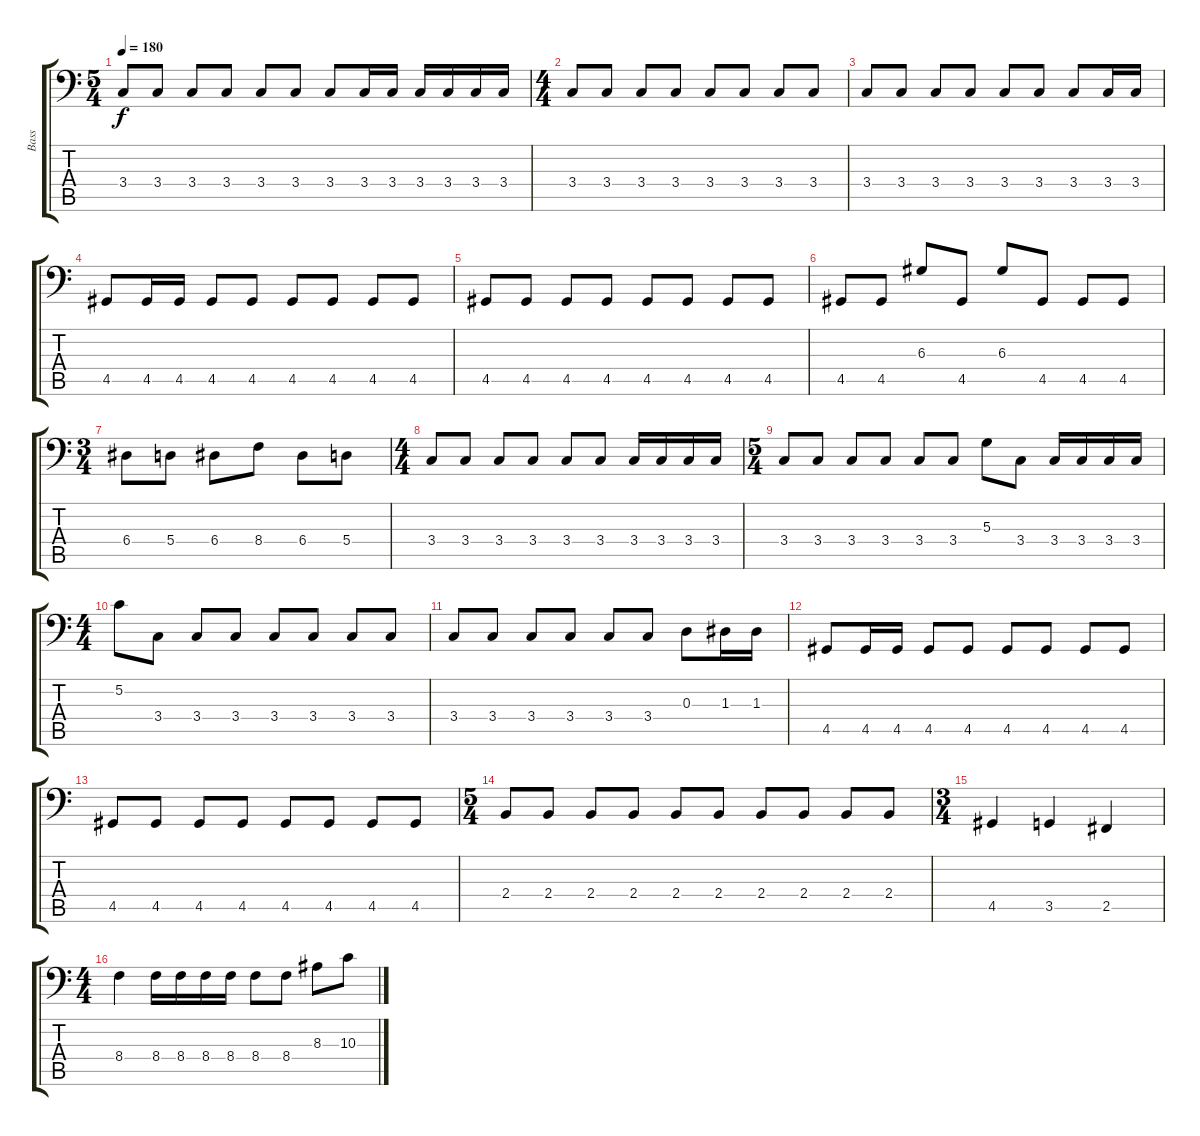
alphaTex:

\track ("Bass" "Bass") {instrument electricbassfinger}
\staff {score tabs}
\tuning (C3 G2 D2 A1 E1 B0) {hide}
\ts (5 4)
\tempo 180
\clef f4
\ks c
3.4.8{dy f} 3.4.8 3.4.8 3.4.8 3.4.8 3.4.8 3.4.8 3.4.16 3.4.16 3.4.16 3.4.16 3.4.16 3.4.16 |
\ts (4 4)
3.4.8 3.4.8 3.4.8 3.4.8 3.4.8 3.4.8 3.4.8 3.4.8 |
3.4.8 3.4.8 3.4.8 3.4.8 3.4.8 3.4.8 3.4.8 3.4.16 3.4.16 |
4.5.8 4.5.16 4.5.16 4.5.8 4.5.8 4.5.8 4.5.8 4.5.8 4.5.8 |
4.5.8 4.5.8 4.5.8 4.5.8 4.5.8 4.5.8 4.5.8 4.5.8 |
4.5.8 4.5.8 6.3.8 4.5.8 6.3.8 4.5.8 4.5.8 4.5.8 |
\ts (3 4)
6.4.8 5.4.8 6.4.8 8.4.8 6.4.8 5.4.8 |
\ts (4 4)
3.4.8 3.4.8 3.4.8 3.4.8 3.4.8 3.4.8 3.4.16 3.4.16 3.4.16 3.4.16 |
\ts (5 4)
3.4.8 3.4.8 3.4.8 3.4.8 3.4.8 3.4.8 5.3.8 3.4.8 3.4.16 3.4.16 3.4.16 3.4.16 |
\ts (4 4)
5.2.8 3.4.8 3.4.8 3.4.8 3.4.8 3.4.8 3.4.8 3.4.8 |
3.4.8 3.4.8 3.4.8 3.4.8 3.4.8 3.4.8 0.3.8 1.3.16 1.3.16 |
4.5.8 4.5.16 4.5.16 4.5.8 4.5.8 4.5.8 4.5.8 4.5.8 4.5.8 |
4.5.8 4.5.8 4.5.8 4.5.8 4.5.8 4.5.8 4.5.8 4.5.8 |
\ts (5 4)
2.4.8 2.4.8 2.4.8 2.4.8 2.4.8 2.4.8 2.4.8 2.4.8 2.4.8 2.4.8 |
\ts (3 4)
4.5.4 3.5.4 2.5.4 |
\ts (4 4)
8.4.4 8.4.16 8.4.16 8.4.16 8.4.16 8.4.8 8.4.8 8.3.8 10.3.8
